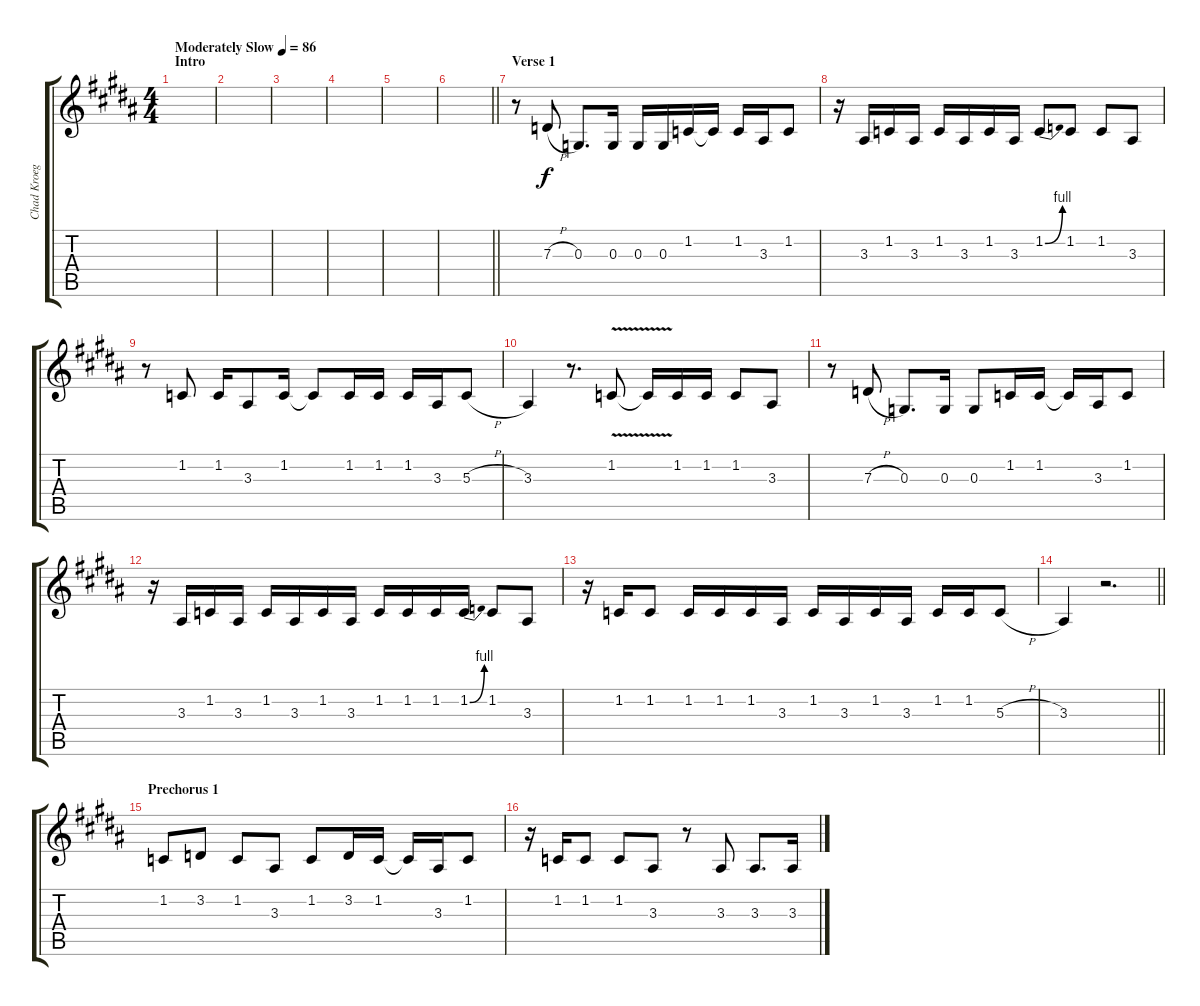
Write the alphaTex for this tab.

\track ("Chad Kroeger (Voice)" "Chad Kroeg") {instrument tenorsax}
\staff {score tabs}
\tuning (E4 B3 G3 D3 A2 E2) {hide}
\ts (4 4)
\section ("" "Intro")
\tempo (86 "Moderately Slow")
\clef g2
\ks b
|
|
|
|
|
\barLineRight lightlight
|
\section ("" "Verse 1")
r.8 7.3{h}.8 0.3.8{d} 0.3.16 0.3.16 0.3.16 1.2.16 1.2{t}.16 1.2.16 3.3.16 1.2.8 |
r.16 3.3.16 1.2.16 3.3.16 1.2.16 3.3.16 1.2.16 3.3.16 1.2{be (bend 0 0 60 4)}.8 1.2.8 1.2.8 3.3.8 |
r.8 1.2.8 1.2.16 3.3.8 1.2.16 1.2{t}.8 1.2.16 1.2.16 1.2.16 3.3.16 5.3{h}.8 |
3.3.4 r.8{d} 1.2{v}.8 1.2{t}.16 1.2.16 1.2.16 1.2.8 3.3.8 |
r.8 7.3{h}.8 0.3.8{d} 0.3.16 0.3.8 1.2.16 1.2.16 1.2{t}.16 3.3.16 1.2.8 |
r.16 3.3.16 1.2.16 3.3.16 1.2.16 3.3.16 1.2.16 3.3.16 1.2.16 1.2.16 1.2.16 1.2{be (bend 0 0 60 4)}.16 1.2.8 3.3.8 |
r.16 1.2.16 1.2.8 1.2.16 1.2.16 1.2.16 3.3.16 1.2.16 3.3.16 1.2.16 3.3.16 1.2.16 1.2.16 5.3{h}.8 |
\barLineRight lightlight
3.3.4 r.2{d} |
\section ("" "Prechorus 1")
1.2.8 3.2.8 1.2.8 3.3.8 1.2.8 3.2.16 1.2.16 1.2{t}.16 3.3.16 1.2.8 |
r.16 1.2.16 1.2.8 1.2.8 3.3.8 r.8 3.3.8 3.3.8{d} 3.3.16
